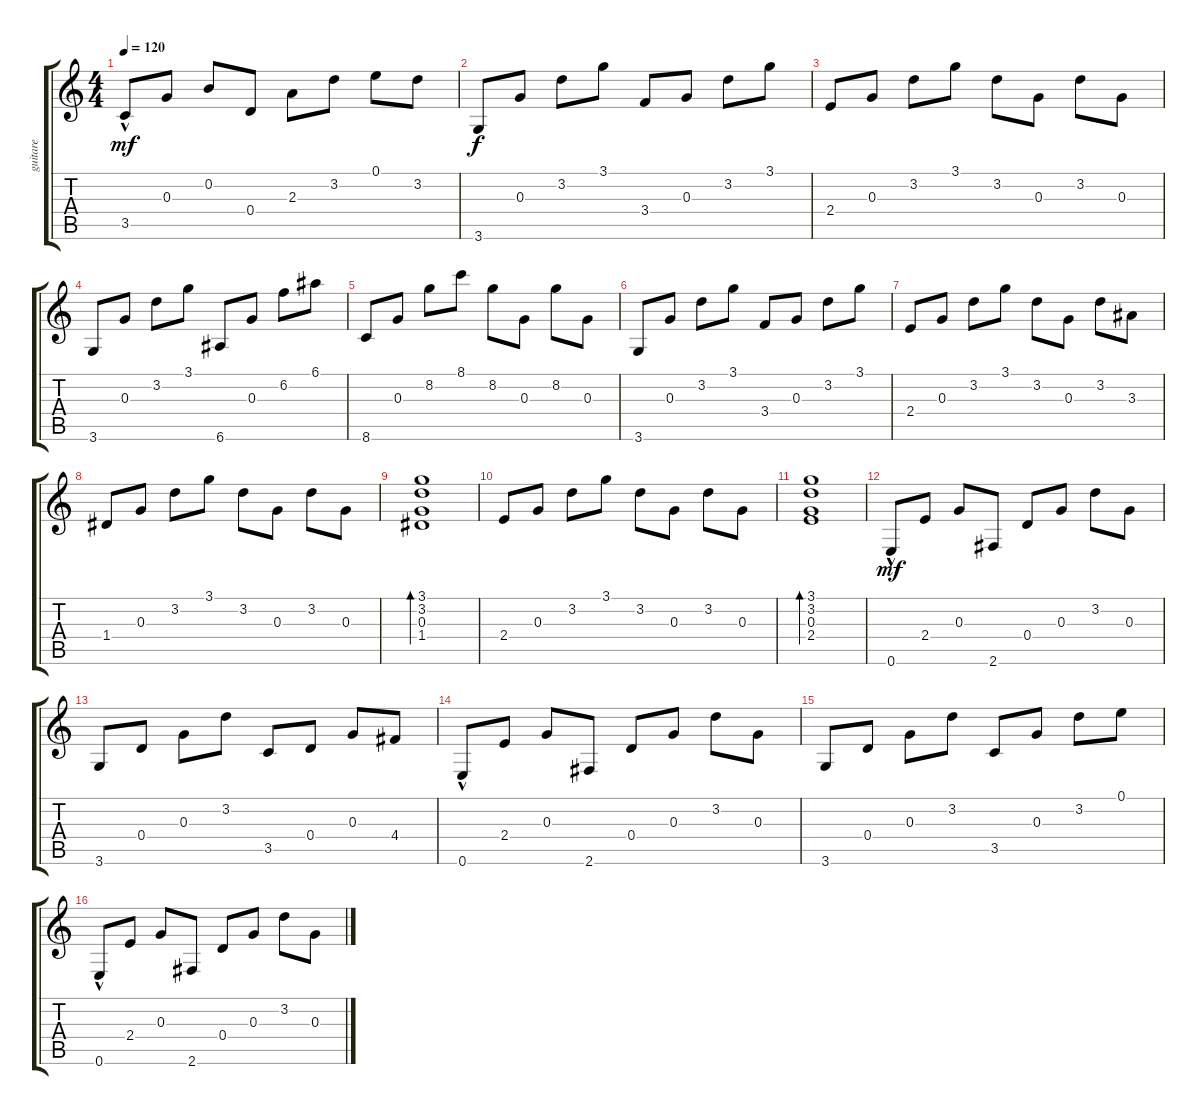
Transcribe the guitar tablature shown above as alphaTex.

\track ("guitare" "guitare") {instrument acousticguitarsteel}
\staff {score tabs}
\tuning (E4 B3 G3 D3 A2 E2) {hide}
\ts (4 4)
\tempo 120
\clef g2
\ks c
3.5{hac}.8{dy mf} 0.3.8 0.2.8 0.4.8 2.3.8 3.2.8 0.1.8 3.2.8 |
3.6.8{dy f} 0.3.8 3.2.8 3.1.8 3.4.8 0.3.8 3.2.8 3.1.8 |
2.4.8 0.3.8 3.2.8 3.1.8 3.2.8 0.3.8 3.2.8 0.3.8 |
3.6.8 0.3.8 3.2.8 3.1.8 6.6.8 0.3.8 6.2.8 6.1.8 |
8.6.8 0.3.8 8.2.8 8.1.8 8.2.8 0.3.8 8.2.8 0.3.8 |
3.6.8 0.3.8 3.2.8 3.1.8 3.4.8 0.3.8 3.2.8 3.1.8 |
2.4.8 0.3.8 3.2.8 3.1.8 3.2.8 0.3.8 3.2.8 3.3.8 |
1.4.8 0.3.8 3.2.8 3.1.8 3.2.8 0.3.8 3.2.8 0.3.8 |
(3.1 3.2 0.3 1.4).1{bd 60} |
2.4.8 0.3.8 3.2.8 3.1.8 3.2.8 0.3.8 3.2.8 0.3.8 |
(3.1 3.2 0.3 2.4).1{bd 60} |
0.6{hac}.8{dy mf} 2.4.8 0.3.8 2.6.8 0.4.8 0.3.8 3.2.8 0.3.8 |
3.6.8 0.4.8 0.3.8 3.2.8 3.5.8 0.4.8 0.3.8 4.4.8 |
0.6{hac}.8 2.4.8 0.3.8 2.6.8 0.4.8 0.3.8 3.2.8 0.3.8 |
3.6.8 0.4.8 0.3.8 3.2.8 3.5.8 0.3.8 3.2.8 0.1.8 |
0.6{hac}.8 2.4.8 0.3.8 2.6.8 0.4.8 0.3.8 3.2.8 0.3.8
